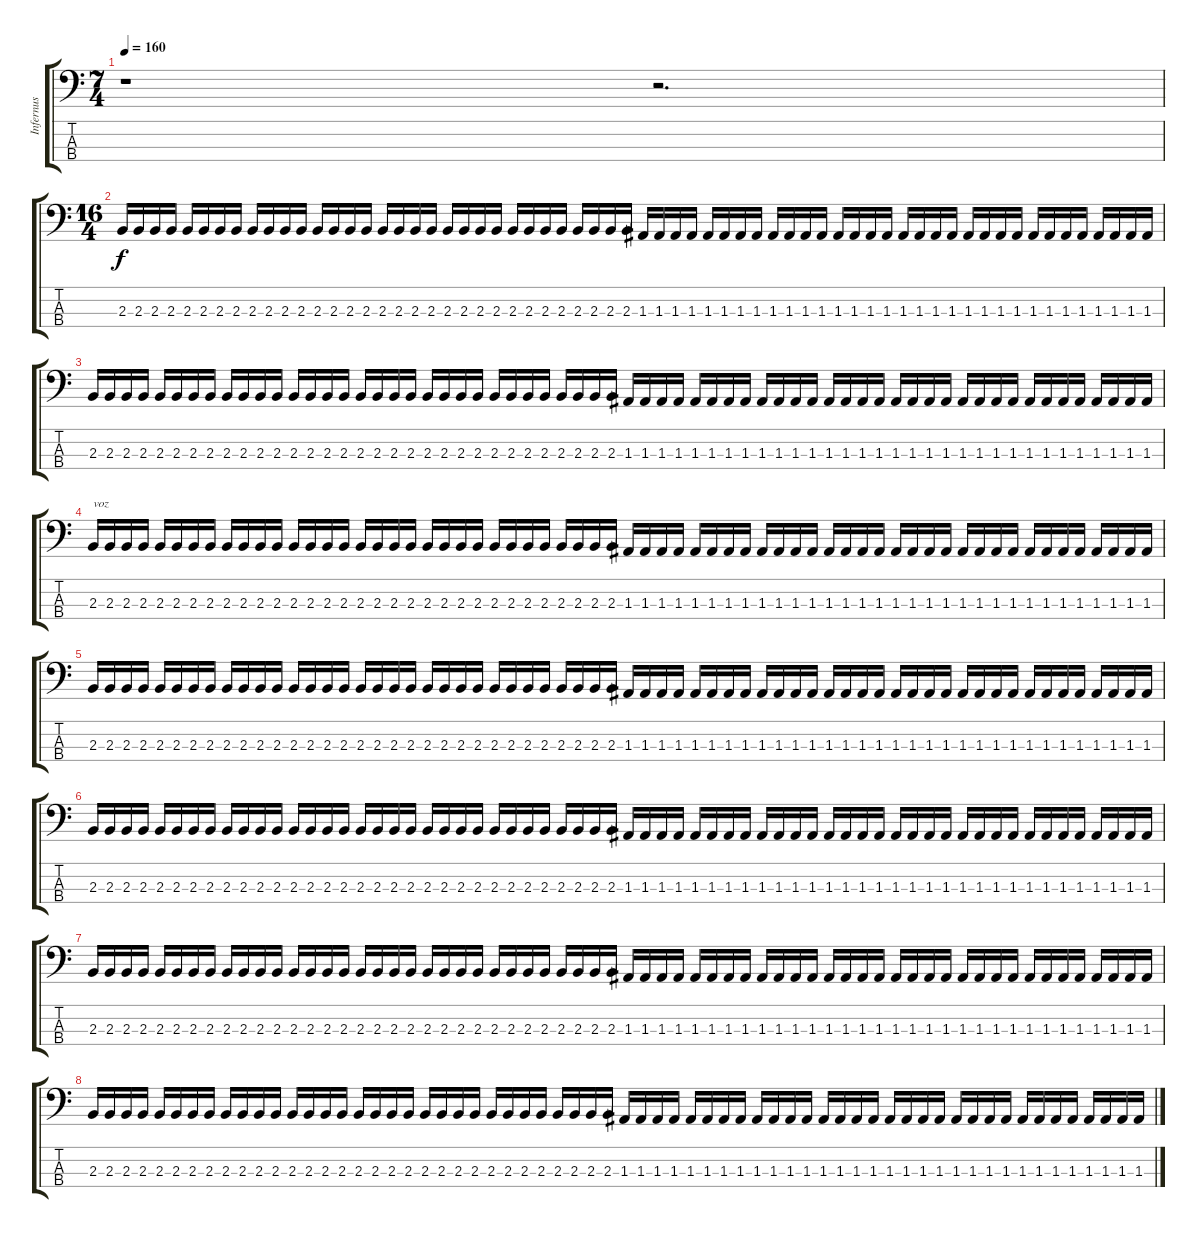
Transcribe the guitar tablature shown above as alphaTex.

\track ("Infernus" "Infernus") {instrument electricbasspick}
\staff {score tabs}
\tuning (G2 D2 A1 E1) {hide}
\ts (7 4)
\tempo 160
\clef f4
\ks c
r.1{dy f instrument electricbasspick} r.2{d} |
\ts (16 4)
2.3.16{volume 3} 2.3.16 2.3.16 2.3.16 2.3.16 2.3.16 2.3.16 2.3.16{volume 4} 2.3.16 2.3.16 2.3.16 2.3.16 2.3.16 2.3.16 2.3.16 2.3.16{volume 5} 2.3.16 2.3.16 2.3.16 2.3.16 2.3.16 2.3.16 2.3.16 2.3.16{volume 6} 2.3.16 2.3.16 2.3.16 2.3.16 2.3.16 2.3.16 2.3.16 2.3.16{volume 7} 1.3.16 1.3.16 1.3.16 1.3.16 1.3.16 1.3.16 1.3.16 1.3.16{volume 8} 1.3.16 1.3.16 1.3.16 1.3.16 1.3.16 1.3.16 1.3.16 1.3.16{volume 9} 1.3.16 1.3.16 1.3.16 1.3.16 1.3.16 1.3.16 1.3.16 1.3.16{volume 10} 1.3.16 1.3.16 1.3.16 1.3.16 1.3.16 1.3.16 1.3.16 1.3.16{volume 11} |
2.3.16 2.3.16 2.3.16 2.3.16 2.3.16 2.3.16 2.3.16 2.3.16{volume 12} 2.3.16 2.3.16 2.3.16 2.3.16 2.3.16 2.3.16 2.3.16 2.3.16{volume 13} 2.3.16 2.3.16 2.3.16 2.3.16 2.3.16 2.3.16 2.3.16 2.3.16{volume 14} 2.3.16 2.3.16 2.3.16 2.3.16 2.3.16 2.3.16 2.3.16 2.3.16{volume 15} 1.3.16 1.3.16 1.3.16 1.3.16 1.3.16 1.3.16 1.3.16 1.3.16{volume 16} 1.3.16 1.3.16 1.3.16 1.3.16 1.3.16 1.3.16 1.3.16 1.3.16 1.3.16 1.3.16 1.3.16 1.3.16 1.3.16 1.3.16 1.3.16 1.3.16 1.3.16 1.3.16 1.3.16 1.3.16 1.3.16 1.3.16 1.3.16 1.3.16 |
2.3.16{txt "voz"} 2.3.16 2.3.16 2.3.16 2.3.16 2.3.16 2.3.16 2.3.16 2.3.16 2.3.16 2.3.16 2.3.16 2.3.16 2.3.16 2.3.16 2.3.16 2.3.16 2.3.16 2.3.16 2.3.16 2.3.16 2.3.16 2.3.16 2.3.16 2.3.16 2.3.16 2.3.16 2.3.16 2.3.16 2.3.16 2.3.16 2.3.16 1.3.16 1.3.16 1.3.16 1.3.16 1.3.16 1.3.16 1.3.16 1.3.16 1.3.16 1.3.16 1.3.16 1.3.16 1.3.16 1.3.16 1.3.16 1.3.16 1.3.16 1.3.16 1.3.16 1.3.16 1.3.16 1.3.16 1.3.16 1.3.16 1.3.16 1.3.16 1.3.16 1.3.16 1.3.16 1.3.16 1.3.16 1.3.16 |
2.3.16 2.3.16 2.3.16 2.3.16 2.3.16 2.3.16 2.3.16 2.3.16 2.3.16 2.3.16 2.3.16 2.3.16 2.3.16 2.3.16 2.3.16 2.3.16 2.3.16 2.3.16 2.3.16 2.3.16 2.3.16 2.3.16 2.3.16 2.3.16 2.3.16 2.3.16 2.3.16 2.3.16 2.3.16 2.3.16 2.3.16 2.3.16 1.3.16 1.3.16 1.3.16 1.3.16 1.3.16 1.3.16 1.3.16 1.3.16 1.3.16 1.3.16 1.3.16 1.3.16 1.3.16 1.3.16 1.3.16 1.3.16 1.3.16 1.3.16 1.3.16 1.3.16 1.3.16 1.3.16 1.3.16 1.3.16 1.3.16 1.3.16 1.3.16 1.3.16 1.3.16 1.3.16 1.3.16 1.3.16 |
2.3.16 2.3.16 2.3.16 2.3.16 2.3.16 2.3.16 2.3.16 2.3.16 2.3.16 2.3.16 2.3.16 2.3.16 2.3.16 2.3.16 2.3.16 2.3.16 2.3.16 2.3.16 2.3.16 2.3.16 2.3.16 2.3.16 2.3.16 2.3.16 2.3.16 2.3.16 2.3.16 2.3.16 2.3.16 2.3.16 2.3.16 2.3.16 1.3.16 1.3.16 1.3.16 1.3.16 1.3.16 1.3.16 1.3.16 1.3.16 1.3.16 1.3.16 1.3.16 1.3.16 1.3.16 1.3.16 1.3.16 1.3.16 1.3.16 1.3.16 1.3.16 1.3.16 1.3.16 1.3.16 1.3.16 1.3.16 1.3.16 1.3.16 1.3.16 1.3.16 1.3.16 1.3.16 1.3.16 1.3.16 |
2.3.16 2.3.16 2.3.16 2.3.16 2.3.16 2.3.16 2.3.16 2.3.16 2.3.16 2.3.16 2.3.16 2.3.16 2.3.16 2.3.16 2.3.16 2.3.16 2.3.16 2.3.16 2.3.16 2.3.16 2.3.16 2.3.16 2.3.16 2.3.16 2.3.16 2.3.16 2.3.16 2.3.16 2.3.16 2.3.16 2.3.16 2.3.16 1.3.16 1.3.16 1.3.16 1.3.16 1.3.16 1.3.16 1.3.16 1.3.16 1.3.16 1.3.16 1.3.16 1.3.16 1.3.16 1.3.16 1.3.16 1.3.16 1.3.16 1.3.16 1.3.16 1.3.16 1.3.16 1.3.16 1.3.16 1.3.16 1.3.16 1.3.16 1.3.16 1.3.16 1.3.16 1.3.16 1.3.16 1.3.16 |
2.3.16 2.3.16 2.3.16 2.3.16 2.3.16 2.3.16 2.3.16 2.3.16 2.3.16 2.3.16 2.3.16 2.3.16 2.3.16 2.3.16 2.3.16 2.3.16 2.3.16 2.3.16 2.3.16 2.3.16 2.3.16 2.3.16 2.3.16 2.3.16 2.3.16 2.3.16 2.3.16 2.3.16 2.3.16 2.3.16 2.3.16 2.3.16 1.3.16 1.3.16 1.3.16 1.3.16 1.3.16 1.3.16 1.3.16 1.3.16 1.3.16 1.3.16 1.3.16 1.3.16 1.3.16 1.3.16 1.3.16 1.3.16 1.3.16 1.3.16 1.3.16 1.3.16 1.3.16 1.3.16 1.3.16 1.3.16 1.3.16 1.3.16 1.3.16 1.3.16 1.3.16 1.3.16 1.3.16 1.3.16
